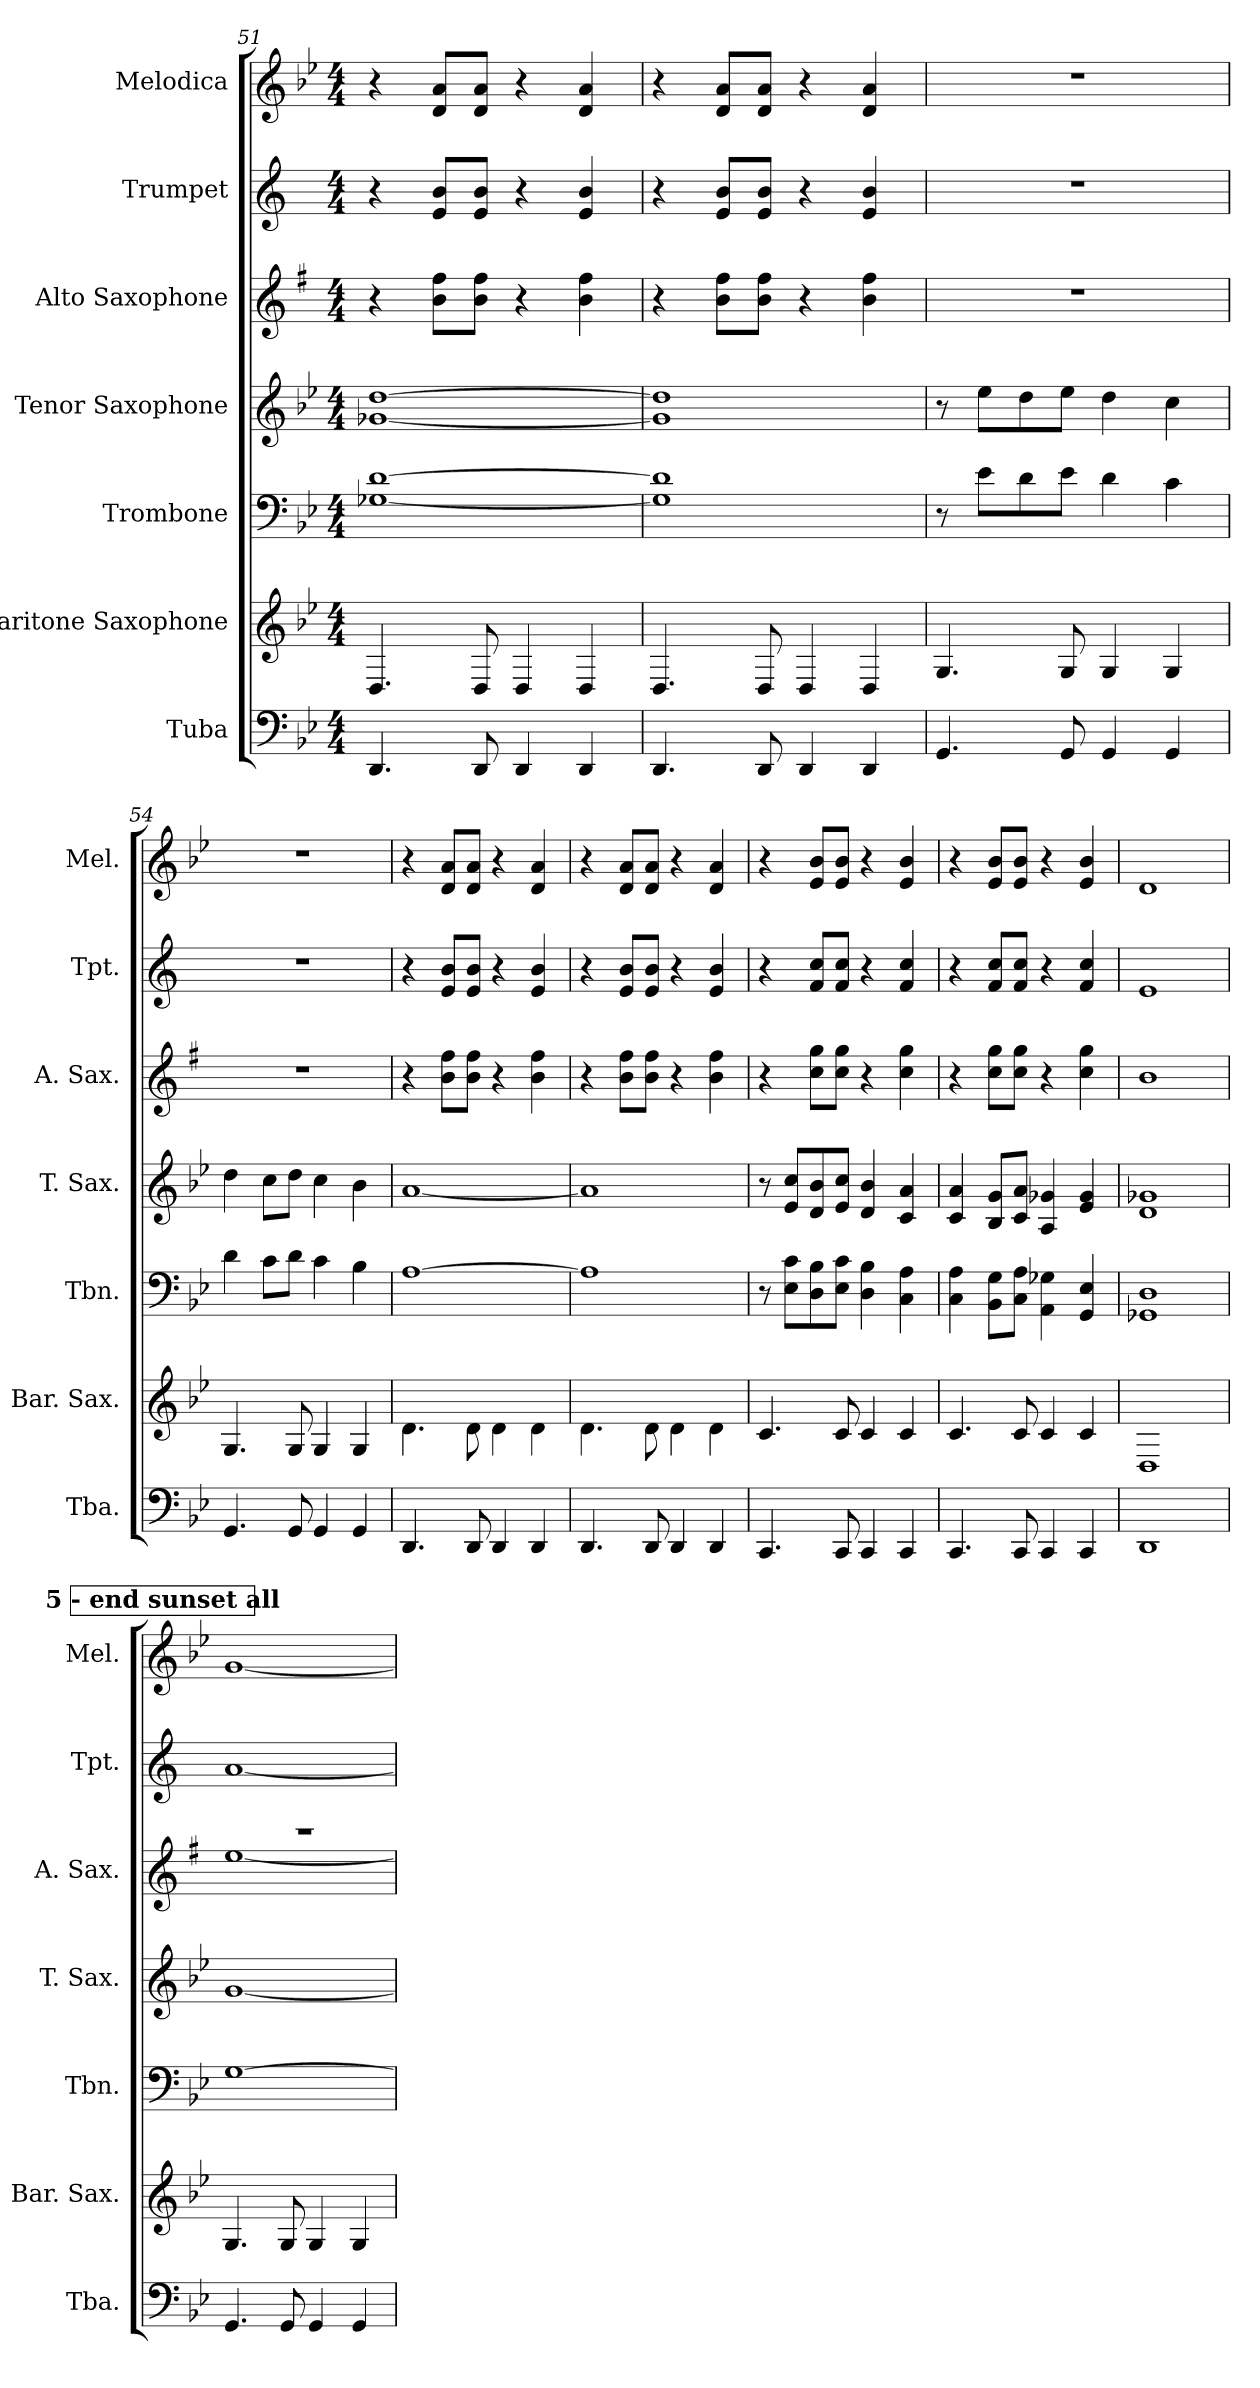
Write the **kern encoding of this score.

**kern	**kern	**kern	**kern	**kern	**kern	**kern
*part7	*part6	*part5	*part4	*part3	*part2	*part1
*staff7	*staff6	*staff5	*staff4	*staff3	*staff2	*staff1
*I"Tuba	*I"Baritone Saxophone	*I"Trombone	*I"Tenor Saxophone	*I"Alto Saxophone	*I"Trumpet	*I"Melodica
*I'Tba.	*I'Bar. Sax.	*I'Tbn.	*I'T. Sax.	*I'A. Sax.	*I'Tpt.	*I'Mel.
!!LO:PB:g=z
*clefF4	*clefG2	*clefF4	*clefG2	*clefG2	*clefG2	*clefG2
*	*ITrd12c21	*	*ITrd8c14	*ITrd5c9	*ITrd1c2	*
*k[b-e-]	*k[b-e-]	*k[b-e-]	*k[b-e-]	*k[b-e-]	*k[b-e-]	*k[b-e-]
*M4/4	*M4/4	*M4/4	*M4/4	*M4/4	*M4/4	*M4/4
=51	=51	=51	=51	=51	=51	=51
4.DD/	4.DD/	[1G-X [1d	[1G-X [1d	4r	4r	4r
.	.	.	.	8d\ 8a\L	8d/ 8a/L	8d/ 8a/L
8DD/	8DD/	.	.	8d\ 8a\J	8d/ 8a/J	8d/ 8a/J
4DD/	4DD/	.	.	4r	4r	4r
4DD/	4DD/	.	.	4d\ 4a\	4d/ 4a/	4d/ 4a/
=52	=52	=52	=52	=52	=52	=52
4.DD/	4.DD/	1G-] 1d]	1G-] 1d]	4r	4r	4r
.	.	.	.	8d\ 8a\L	8d/ 8a/L	8d/ 8a/L
8DD/	8DD/	.	.	8d\ 8a\J	8d/ 8a/J	8d/ 8a/J
4DD/	4DD/	.	.	4r	4r	4r
4DD/	4DD/	.	.	4d\ 4a\	4d/ 4a/	4d/ 4a/
=53	=53	=53	=53	=53	=53	=53
4.GG/	4.GG/	8r	8r	1r	1r	1r
.	.	8e-\L	8e-\L	.	.	.
.	.	8d\	8d\	.	.	.
8GG/	8GG/	8e-\J	8e-\J	.	.	.
4GG/	4GG/	4d\	4d\	.	.	.
4GG/	4GG/	4c\	4c\	.	.	.
=54	=54	=54	=54	=54	=54	=54
4.GG/	4.GG/	4d\	4d\	1r	1r	1r
.	.	8c\L	8c\L	.	.	.
8GG/	8GG/	8d\J	8d\J	.	.	.
4GG/	4GG/	4c\	4c\	.	.	.
4GG/	4GG/	4B-\	4B-\	.	.	.
=55	=55	=55	=55	=55	=55	=55
4.DD/	4.D\	[1A	[1A	4r	4r	4r
.	.	.	.	8d\ 8a\L	8d/ 8a/L	8d/ 8a/L
8DD/	8D\	.	.	8d\ 8a\J	8d/ 8a/J	8d/ 8a/J
4DD/	4D\	.	.	4r	4r	4r
4DD/	4D\	.	.	4d\ 4a\	4d/ 4a/	4d/ 4a/
!!LO:LB:g=z
=56	=56	=56	=56	=56	=56	=56
4.DD/	4.D\	1A]	1A]	4r	4r	4r
.	.	.	.	8d\ 8a\L	8d/ 8a/L	8d/ 8a/L
8DD/	8D\	.	.	8d\ 8a\J	8d/ 8a/J	8d/ 8a/J
4DD/	4D\	.	.	4r	4r	4r
4DD/	4D\	.	.	4d\ 4a\	4d/ 4a/	4d/ 4a/
=57	=57	=57	=57	=57	=57	=57
4.CC/	4.C/	8r	8r	4r	4r	4r
.	.	8E-\ 8c\L	8E-/ 8c/L	.	.	.
.	.	8D\ 8B-\	8D/ 8B-/	8e-\ 8b-\L	8e-/ 8b-/L	8e-/ 8b-/L
8CC/	8C/	8E-\ 8c\J	8E-/ 8c/J	8e-\ 8b-\J	8e-/ 8b-/J	8e-/ 8b-/J
4CC/	4C/	4D\ 4B-\	4D/ 4B-/	4r	4r	4r
4CC/	4C/	4C\ 4A\	4C/ 4A/	4e-\ 4b-\	4e-/ 4b-/	4e-/ 4b-/
=58	=58	=58	=58	=58	=58	=58
4.CC/	4.C/	4C\ 4A\	4C/ 4A/	4r	4r	4r
.	.	8BB-\ 8G\L	8BB-/ 8G/L	8e-\ 8b-\L	8e-/ 8b-/L	8e-/ 8b-/L
8CC/	8C/	8C\ 8A\J	8C/ 8A/J	8e-\ 8b-\J	8e-/ 8b-/J	8e-/ 8b-/J
4CC/	4C/	4AA\ 4G-X\	4AA/ 4G-X/	4r	4r	4r
4CC/	4C/	4GG/ 4E-/	4E-/ 4G-/	4e-\ 4b-\	4e-/ 4b-/	4e-/ 4b-/
=59	=59	=59	=59	=59	=59	=59
1DD	1DD	1GG-X 1D	1D 1G-X	1d	1d	1d
!!LO:REH:place=s1:a:B:fs=14:t=5 - end sunset all
=60!!	=60!!	=60!!	=60!!	=60!!	=60!!	=60!!
*	*	*	*	*^	*	*
4.GG/	4.GG/	[1G	[1G	1r	[1g	[1g	[1g
8GG/	8GG/	.	.	.	.	.	.
4GG/	4GG/	.	.	.	.	.	.
4GG/	4GG/	.	.	.	.	.	.
*	*	*	*	*v	*v	*	*
=	=	=	=	=	=	=
*-	*-	*-	*-	*-	*-	*-
